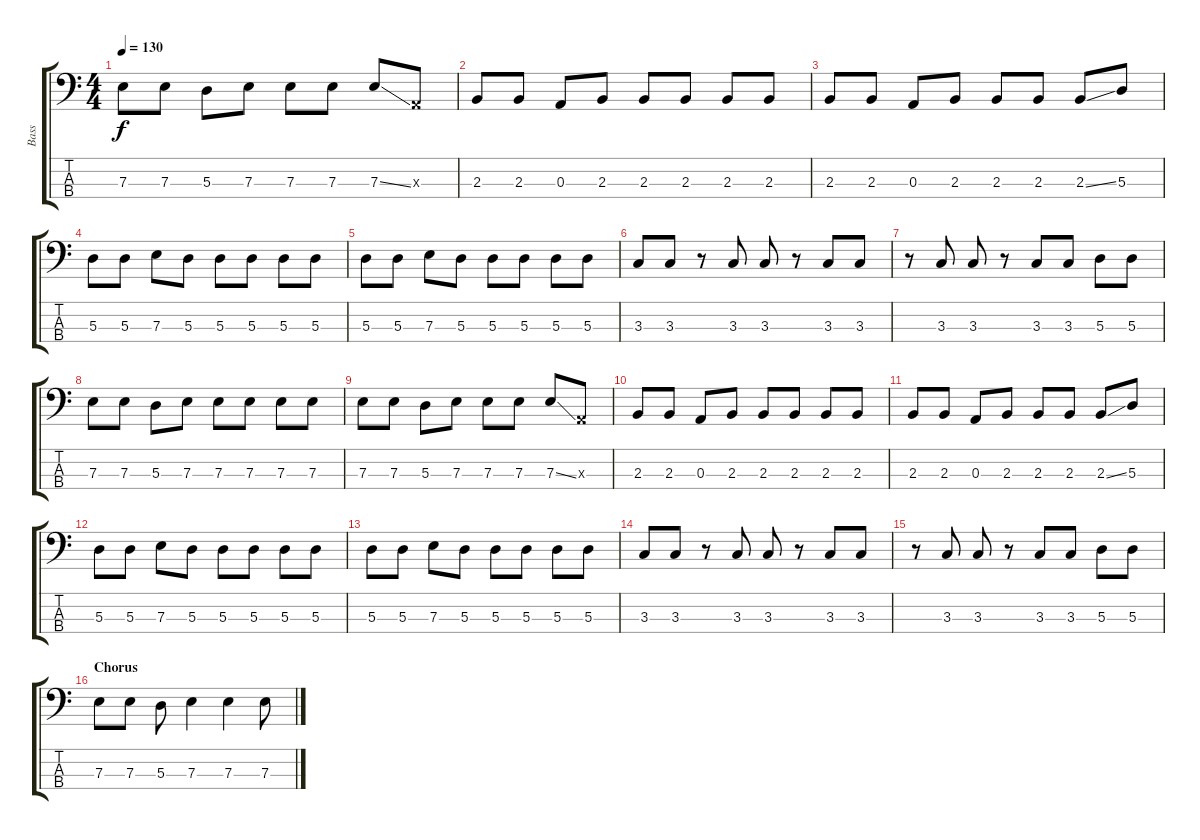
\track ("Bass" "Bass") {instrument electricbassfinger}
\staff {score tabs}
\tuning (G2 D2 A1 E1) {hide}
\ts (4 4)
\tempo 130
\clef f4
\ks c
7.3.8{dy f} 7.3.8 5.3.8 7.3.8 7.3.8 7.3.8 7.3{ss}.8 0.3{x}.8 |
2.3.8 2.3.8 0.3.8 2.3.8 2.3.8 2.3.8 2.3.8 2.3.8 |
2.3.8 2.3.8 0.3.8 2.3.8 2.3.8 2.3.8 2.3{ss}.8 5.3.8 |
5.3.8 5.3.8 7.3.8 5.3.8 5.3.8 5.3.8 5.3.8 5.3.8 |
5.3.8 5.3.8 7.3.8 5.3.8 5.3.8 5.3.8 5.3.8 5.3.8 |
3.3.8 3.3.8 r.8 3.3.8 3.3.8 r.8 3.3.8 3.3.8 |
r.8 3.3.8 3.3.8 r.8 3.3.8 3.3.8 5.3.8 5.3.8 |
7.3.8 7.3.8 5.3.8 7.3.8 7.3.8 7.3.8 7.3.8 7.3.8 |
7.3.8 7.3.8 5.3.8 7.3.8 7.3.8 7.3.8 7.3{ss}.8 0.3{x}.8 |
2.3.8 2.3.8 0.3.8 2.3.8 2.3.8 2.3.8 2.3.8 2.3.8 |
2.3.8 2.3.8 0.3.8 2.3.8 2.3.8 2.3.8 2.3{ss}.8 5.3.8 |
5.3.8 5.3.8 7.3.8 5.3.8 5.3.8 5.3.8 5.3.8 5.3.8 |
5.3.8 5.3.8 7.3.8 5.3.8 5.3.8 5.3.8 5.3.8 5.3.8 |
3.3.8 3.3.8 r.8 3.3.8 3.3.8 r.8 3.3.8 3.3.8 |
r.8 3.3.8 3.3.8 r.8 3.3.8 3.3.8 5.3.8 5.3.8 |
\section ("" "Chorus")
7.3.8 7.3.8 5.3.8 7.3.4 7.3.4 7.3.8
